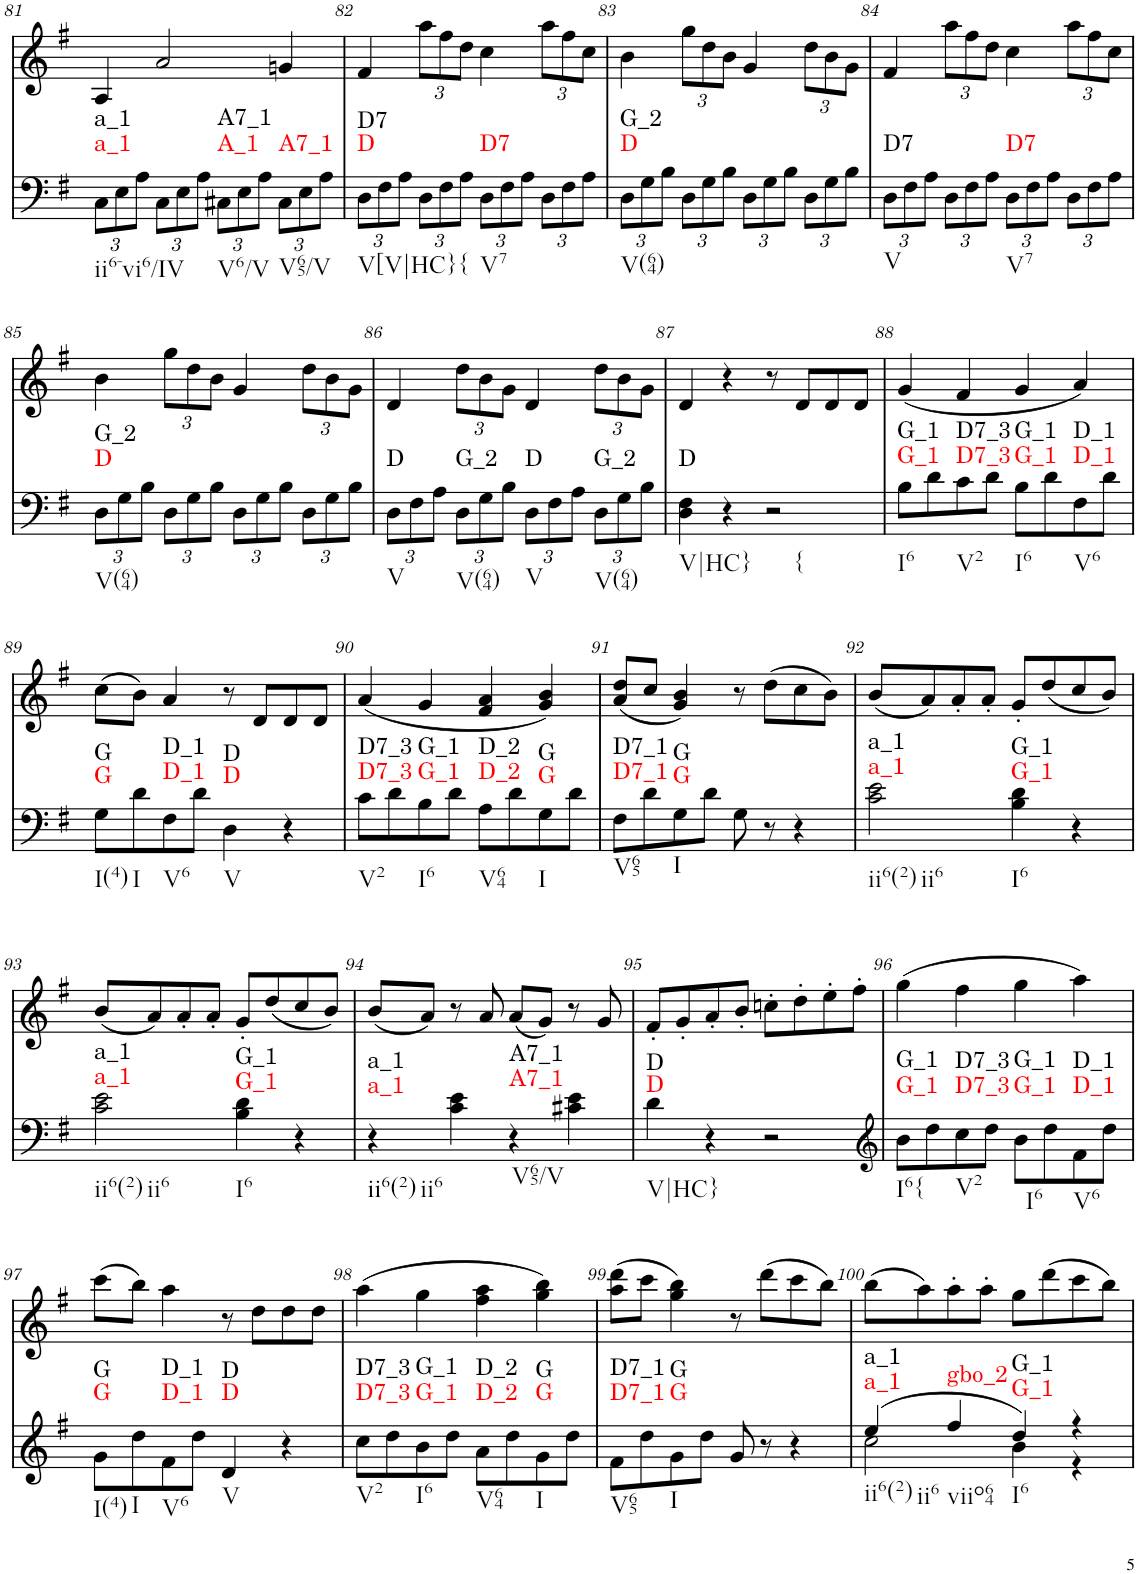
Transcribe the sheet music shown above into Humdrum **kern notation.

**kern	**harte	**kern	**text
*part2	*part2	*part1	*part1
*staff2	*	*staff1	*staff1
*I"piano	*	*I"piano	*
*I'Pno	*	*I'Pno	*
!!LO:PB:g=z
*clefF4	*	*clefG2	*
*k[f#]	*	*k[f#]	*
*G:	*	*G:	*
*M2/2	*	*M2/2	*
*met(c|)	*	*met(c|)	*
*Xbrackettup	*	*	*
=81	=81	=81	=81
!	!LO:H:n=1:kt=a_1	!	!
!	!LO:H:n=2:kt=a_1	!	!
12C\L	N N	4A/	.
12E\	.	.	.
12A\J	.	.	.
12C\L	.	2a/	.
12E\	.	.	.
12A\J	.	.	.
!	!LO:H:n=1:kt=A_1	!	!
!	!LO:H:n=2:kt=A7_1	!	!
12C#X\L	N N	.	.
12E\	.	.	.
12A\J	.	.	.
!	!LO:H:kt=A7_1	!	!
12C#\L	N	4gn/	.
12E\	.	.	.
12A\J	.	.	.
=82	=82	=82	=82
!	!LO:H:n=1:kt=D	!	!LO:LY:b
!	!LO:H:n=2:kt=D7	!	!
12D\L	N N	4f#/	f
12F#\	.	.	.
12A\J	.	.	.
*	*	*Xbrackettup	*
12D\L	.	12aa\L	.
12F#\	.	12ff#\	.
12A\J	.	12dd\J	.
!	!LO:H:kt=D7	!	!
12D\L	N	4cc\	.
12F#\	.	.	.
12A\J	.	.	.
12D\L	.	12aa\L	.
12F#\	.	12ff#\	.
12A\J	.	12cc\J	.
=83	=83	=83	=83
!	!LO:H:n=1:kt=D	!	!
!	!LO:H:n=2:kt=G_2	!	!
12D\L	N N	4b\	.
12G\	.	.	.
12B\J	.	.	.
12D\L	.	12gg\L	.
12G\	.	12dd\	.
12B\J	.	12b\J	.
12D\L	.	4g/	.
12G\	.	.	.
12B\J	.	.	.
12D\L	.	12dd\L	.
12G\	.	12b\	.
12B\J	.	12g\J	.
=84	=84	=84	=84
!	!LO:H:kt=D7	!	!
12D\L	N	4f#/	.
12F#\	.	.	.
12A\J	.	.	.
12D\L	.	12aa\L	.
12F#\	.	12ff#\	.
12A\J	.	12dd\J	.
!	!LO:H:kt=D7	!	!
12D\L	N	4cc\	.
12F#\	.	.	.
12A\J	.	.	.
12D\L	.	12aa\L	.
12F#\	.	12ff#\	.
12A\J	.	12cc\J	.
!!LO:LB:g=z
=85	=85	=85	=85
!	!LO:H:n=1:kt=D	!	!
!	!LO:H:n=2:kt=G_2	!	!
12D\L	N N	4b\	.
12G\	.	.	.
12B\J	.	.	.
12D\L	.	12gg\L	.
12G\	.	12dd\	.
12B\J	.	12b\J	.
12D\L	.	4g/	.
12G\	.	.	.
12B\J	.	.	.
12D\L	.	12dd\L	.
12G\	.	12b\	.
12B\J	.	12g\J	.
=86	=86	=86	=86
!	!LO:H:kt=D	!	!
12D\L	N	4d/	.
12F#\	.	.	.
12A\J	.	.	.
!	!LO:H:kt=G_2	!	!
12D\L	N	12dd\L	.
12G\	.	12b\	.
12B\J	.	12g\J	.
!	!LO:H:kt=D	!	!
12D\L	N	4d/	.
12F#\	.	.	.
12A\J	.	.	.
!	!LO:H:kt=G_2	!	!
12D\L	N	12dd\L	.
12G\	.	12b\	.
12B\J	.	12g\J	.
=87	=87	=87	=87
!	!LO:H:kt=D	!	!
4D\ 4F#\	N	4d/	.
4r	.	4r	.
!	!LO:H:kt={	!	!
2r	N	8r	.
!	!	!	!LO:LY:b
.	.	8d/L	p
.	.	8d/	.
.	.	8d/J	.
=88	=88	=88	=88
!	!LO:H:n=1:kt=G_1	!	!
!	!LO:H:n=2:kt=G_1	!	!
8B\L	N N	(4g/	.
8d\	.	.	.
!	!LO:H:n=1:kt=D7_3	!	!
!	!LO:H:n=2:kt=D7_3	!	!
8c\	N N	4f#/	.
8d\J	.	.	.
!	!LO:H:n=1:kt=G_1	!	!
!	!LO:H:n=2:kt=G_1	!	!
8B\L	N N	4g/	.
8d\	.	.	.
!	!LO:H:n=1:kt=D_1	!	!
!	!LO:H:n=2:kt=D_1	!	!
8F#\	N N	4a/)	.
8d\J	.	.	.
!!LO:LB:g=z
=89	=89	=89	=89
!	!LO:H:n=1:kt=G	!	!
!	!LO:H:n=2:kt=G	!	!
8G\L	N N	(8cc\L	.
8d\	.	8b\J)	.
!	!LO:H:n=1:kt=D_1	!	!
!	!LO:H:n=2:kt=D_1	!	!
8F#\	N N	4a/	.
8d\J	.	.	.
!	!LO:H:n=1:kt=D	!	!
!	!LO:H:n=2:kt=D	!	!
4D\	N N	8r	.
.	.	8d/L	.
4r	.	8d/	.
.	.	8d/J	.
=90	=90	=90	=90
!	!LO:H:n=1:kt=D7_3	!	!
!	!LO:H:n=2:kt=D7_3	!	!
8c\L	N N	(4a/	.
8d\	.	.	.
!	!LO:H:n=1:kt=G_1	!	!
!	!LO:H:n=2:kt=G_1	!	!
8B\	N N	4g/	.
8d\J	.	.	.
!	!LO:H:n=1:kt=D_2	!	!
!	!LO:H:n=2:kt=D_2	!	!
8A\L	N N	4f#/ 4a/	.
8d\	.	.	.
!	!LO:H:n=1:kt=G	!	!
!	!LO:H:n=2:kt=G	!	!
8G\	N N	4g/ 4b/)	.
8d\J	.	.	.
=91	=91	=91	=91
!	!LO:H:n=1:kt=D7_1	!	!
!	!LO:H:n=2:kt=D7_1	!	!
8F#\L	N N	(8a/ 8dd/L	.
8d\	.	8cc/J	.
!	!LO:H:n=1:kt=G	!	!
!	!LO:H:n=2:kt=G	!	!
8G\	N N	4g/ 4b/)	.
8d\J	.	.	.
8G\	.	8r	.
8r	.	(8dd\L	.
4r	.	8cc\	.
.	.	8b\J)	.
=92	=92	=92	=92
!	!LO:H:n=1:kt=a_1	!	!
!	!LO:H:n=2:kt=a_1	!	!
2c\ 2e\	N N	(8b/L	.
.	.	8a/)	.
.	.	8a'/	.
.	.	8a'/J	.
!	!LO:H:n=1:kt=G_1	!	!
!	!LO:H:n=2:kt=G_1	!	!
4B\ 4d\	N N	8g'/L	.
.	.	(8dd/	.
4r	.	8cc/	.
.	.	8b/J)	.
!!LO:LB:g=z
=93	=93	=93	=93
!	!LO:H:n=1:kt=a_1	!	!
!	!LO:H:n=2:kt=a_1	!	!
2c\ 2e\	N N	(8b/L	.
.	.	8a/)	.
.	.	8a'/	.
.	.	8a'/J	.
!	!LO:H:n=1:kt=G_1	!	!
!	!LO:H:n=2:kt=G_1	!	!
4B\ 4d\	N N	8g'/L	.
.	.	(8dd/	.
4r	.	8cc/	.
.	.	8b/J)	.
=94	=94	=94	=94
!	!LO:H:n=1:kt=a_1	!	!
!	!LO:H:n=2:kt=a_1	!	!
4r	N N	(8b/L	.
.	.	8a/J)	.
4c\ 4e\	.	8r	.
.	.	8a/	.
!	!LO:H:n=1:kt=A7_1	!	!
!	!LO:H:n=2:kt=A7_1	!	!
4r	N N	(8a/L	.
.	.	8g/J)	.
4c#X\ 4e\	.	8r	.
.	.	8g/	.
=95	=95	=95	=95
!	!LO:H:n=1:kt=D	!	!
!	!LO:H:n=2:kt=D	!	!
4d\	N N	8f#'/L	.
.	.	8g'/	.
4r	.	8a'/	.
.	.	8b'/J	.
2r	.	8ccn'\L	.
.	.	8dd'\	.
.	.	8ee'\	.
.	.	8ff#'\J	.
=96	=96	=96	=96
*clefG2	*	*	*
!	!LO:H:n=1:kt=G_1	!	!
!	!LO:H:n=2:kt=G_1	!	!
8b\L	N N	(4gg\	.
8dd\	.	.	.
!	!LO:H:n=1:kt=D7_3	!	!
!	!LO:H:n=2:kt=D7_3	!	!
8cc\	N N	4ff#\	.
8dd\J	.	.	.
!	!LO:H:n=1:kt=G_1	!	!
!	!LO:H:n=2:kt=G_1	!	!
8b\L	N N	4gg\	.
8dd\	.	.	.
!	!LO:H:n=1:kt=D_1	!	!
!	!LO:H:n=2:kt=D_1	!	!
8f#\	N N	4aa\)	.
8dd\J	.	.	.
!!LO:LB:g=z
=97	=97	=97	=97
!	!LO:H:n=1:kt=G	!	!
!	!LO:H:n=2:kt=G	!	!
8g\L	N N	(8ccc\L	.
8dd\	.	8bb\J)	.
!	!LO:H:n=1:kt=D_1	!	!
!	!LO:H:n=2:kt=D_1	!	!
8f#\	N N	4aa\	.
8dd\J	.	.	.
!	!LO:H:n=1:kt=D	!	!
!	!LO:H:n=2:kt=D	!	!
4d/	N N	8r	.
.	.	8dd\L	.
4r	.	8dd\	.
.	.	8dd\J	.
=98	=98	=98	=98
!	!LO:H:n=1:kt=D7_3	!	!
!	!LO:H:n=2:kt=D7_3	!	!
8cc\L	N N	(4aa\	.
8dd\	.	.	.
!	!LO:H:n=1:kt=G_1	!	!
!	!LO:H:n=2:kt=G_1	!	!
8b\	N N	4gg\	.
8dd\J	.	.	.
!	!LO:H:n=1:kt=D_2	!	!
!	!LO:H:n=2:kt=D_2	!	!
8a\L	N N	4ff#\ 4aa\	.
8dd\	.	.	.
!	!LO:H:n=1:kt=G	!	!
!	!LO:H:n=2:kt=G	!	!
8g\	N N	4gg\ 4bb\)	.
8dd\J	.	.	.
=99	=99	=99	=99
!	!LO:H:n=1:kt=D7_1	!	!
!	!LO:H:n=2:kt=D7_1	!	!
8f#\L	N N	(8aa\ 8ddd\L	.
8dd\	.	8ccc\J	.
!	!LO:H:n=1:kt=G	!	!
!	!LO:H:n=2:kt=G	!	!
8g\	N N	4gg\ 4bb\)	.
8dd\J	.	.	.
8g/	.	8r	.
8r	.	(8ddd\L	.
4r	.	8ccc\	.
.	.	8bb\J)	.
=100	=100	=100	=100
*^	*	*	*
!	!	!LO:H:n=1:kt=a_1	!	!
!	!	!LO:H:n=2:kt=a_1	!	!
(4ee/	2cc\	N N	(8bb\L	.
.	.	.	8aa\)	.
!	!	!LO:H:kt=gbo_2	!	!
4ff#/	.	N	8aa'\	.
.	.	.	8aa'\J	.
!	!	!LO:H:n=1:kt=G_1	!	!
!	!	!LO:H:n=2:kt=G_1	!	!
4dd/)	4b\	N N	8gg\L	.
.	.	.	(8ddd\	.
4r	4r	.	8ccc\	.
.	.	.	8bb\J)	.
*v	*v	*	*	*
=	=	=	=
*-	*-	*-	*-
